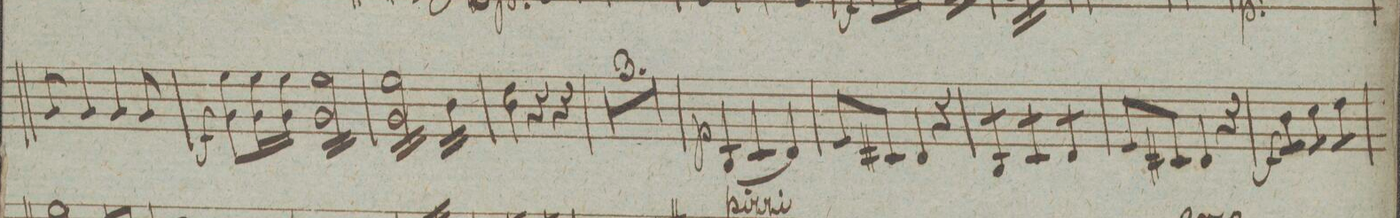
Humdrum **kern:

**kern	**dynam
*I"Alto Viola.	*
*clefC3	*
*k[]	*
*M3/4	*
8A/	.
4A/	.
4A/	.
8A/	.
=10	=10
8fL 8A\	f
16fL 16A\	.
16fJJ 16A\	.
*tremolo	*
16f 16A\LL	.
16f 16A\	.
16f 16A\	.
16f 16A\	.
16f 16A\	.
16f 16A\	.
16f 16A\	.
16f 16A\JJ	.
=11	=11
16f 16A\LL	.
16f 16A\	.
16f 16A\	.
16f 16A\	.
16f 16A\	.
16f 16A\	.
16f 16A\	.
16f 16A\JJ	.
16c\LL	.
16c\	.
16c\	.
16c\JJ	.
*Xtremolo	*
=12	=12
4e 4c\	.
4r	.
4r	.
=13	=13
2.r	.
=14	=14
2.r	.
=15	=15
2.r	.
=16	=16
(4C/	p
4D/	.
4E/)	.
=17	=17
8F/L	.
8D#X/J	.
4E/	.
4r	.
=18	=18
*tremolo	*
8C/L	.
8C/J	.
8D/L	.
8D/J	.
8E/L	.
8E/J	.
*Xtremolo	*
=19	=19
8F/L	.
8D#X/J	.
4E/	.
4r	.
=20	=20
*tremolo	*
8c\L	f
8c\J	.
8d\L	.
8d\J	.
8e\L	.
8e\J	.
=21	=21
*-	*-
